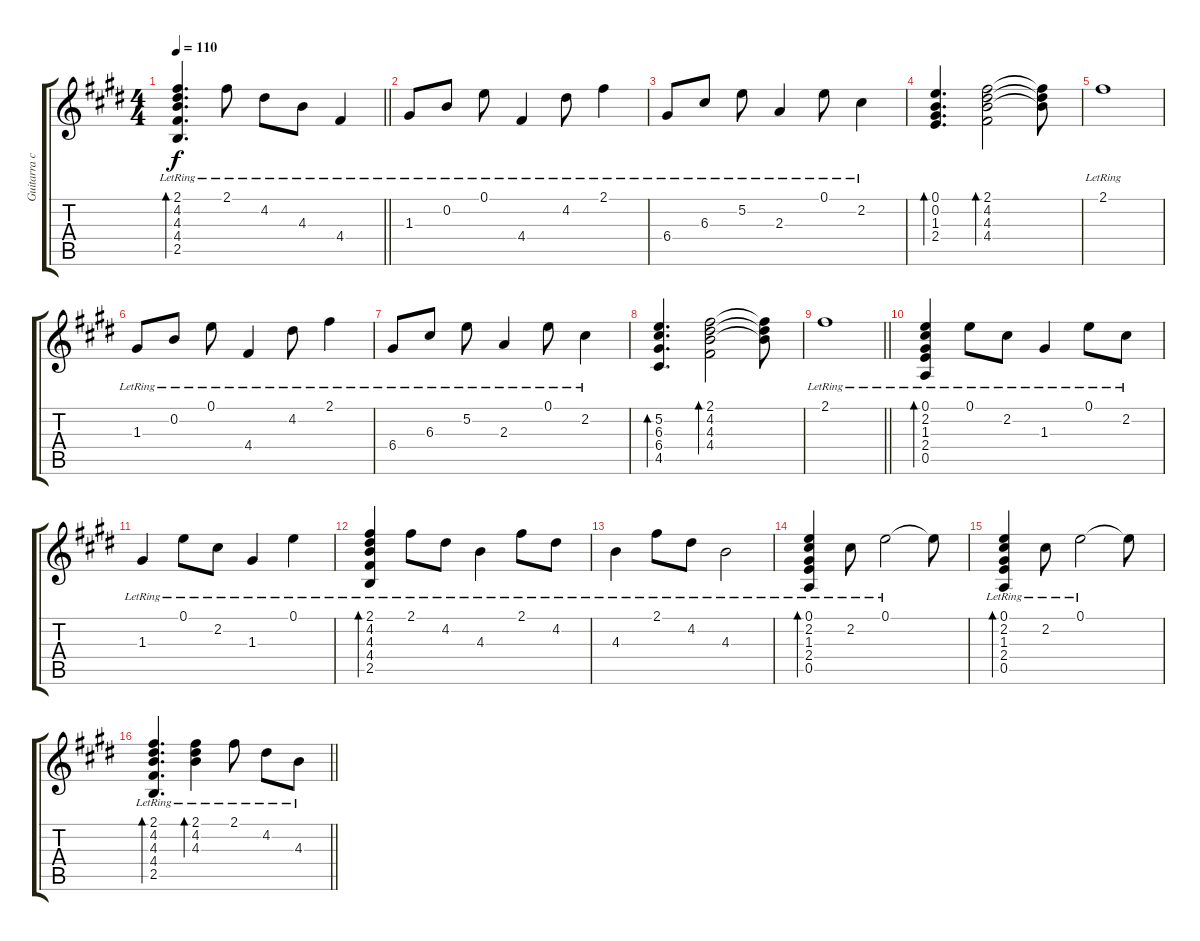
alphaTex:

\track ("Guitarra clean" "Guitarra c") {instrument electricguitarclean}
\staff {score tabs}
\tuning (E4 B3 G3 D3 A2 E2) {hide}
\ts (4 4)
\tempo 110
\clef g2
\barLineRight lightlight
\ks e
(2.1 4.2 4.3 4.4{lr} 2.5{lr}).4{d bd 60 dy f} 2.1{lr}.8 4.2{lr}.8 4.3{lr}.8 4.4{lr}.4 |
\section ("" "")
1.3{lr}.8 0.2{lr}.8 0.1{lr}.8 4.4{lr}.4 4.2{lr}.8 2.1{lr}.4 |
6.4{lr}.8 6.3{lr}.8 5.2{lr}.8 2.3{lr}.4 0.1{lr}.8 2.2{lr}.4 |
(0.1 0.2 1.3 2.4).4{d bd 60} (2.1 4.2 4.3 4.4).2{bd 60} (2.1{t} 4.2{t} 4.3{t}).8 |
2.1{lr}.1 |
1.3{lr}.8 0.2{lr}.8 0.1{lr}.8 4.4{lr}.4 4.2{lr}.8 2.1{lr}.4 |
6.4{lr}.8 6.3{lr}.8 5.2{lr}.8 2.3{lr}.4 0.1{lr}.8 2.2{lr}.4 |
(5.2 6.3 6.4 4.5).4{d bd 60} (2.1 4.2 4.3 4.4).2{bd 60} (2.1{t} 4.2{t} 4.3{t}).8 |
\barLineRight lightlight
2.1{lr}.1 |
\section ("" "")
(0.1{lr} 2.2{lr} 1.3{lr} 2.4{lr} 0.5{lr}).4{bd 60} 0.1{lr}.8 2.2{lr}.8 1.3{lr}.4 0.1{lr}.8 2.2{lr}.8 |
1.3{lr}.4{txt ""} 0.1{lr}.8 2.2{lr}.8 1.3{lr}.4 0.1{lr}.4 |
(2.1{lr} 4.2{lr} 4.3{lr} 4.4{lr} 2.5{lr}).4{bd 60} 2.1{lr}.8 4.2{lr}.8 4.3{lr}.4 2.1{lr}.8 4.2{lr}.8 |
4.3{lr}.4 2.1{lr}.8 4.2{lr}.8 4.3{lr}.2 |
(0.1{lr} 2.2{lr} 1.3{lr} 2.4{lr} 0.5{lr}).4{bd 60} 2.2{lr}.8 0.1{lr}.2 0.1{t}.8 |
(0.1{lr} 2.2{lr} 1.3{lr} 2.4{lr} 0.5{lr}).4{bd 60} 2.2{lr}.8 0.1{lr}.2 0.1{t}.8 |
\barLineRight lightlight
(2.1 4.2 4.3 4.4{lr} 2.5{lr}).4{d bd 60} (2.1{lr} 4.2{lr} 4.3{lr}).4{bd 60} 2.1{lr}.8 4.2{lr}.8 4.3{lr}.8
